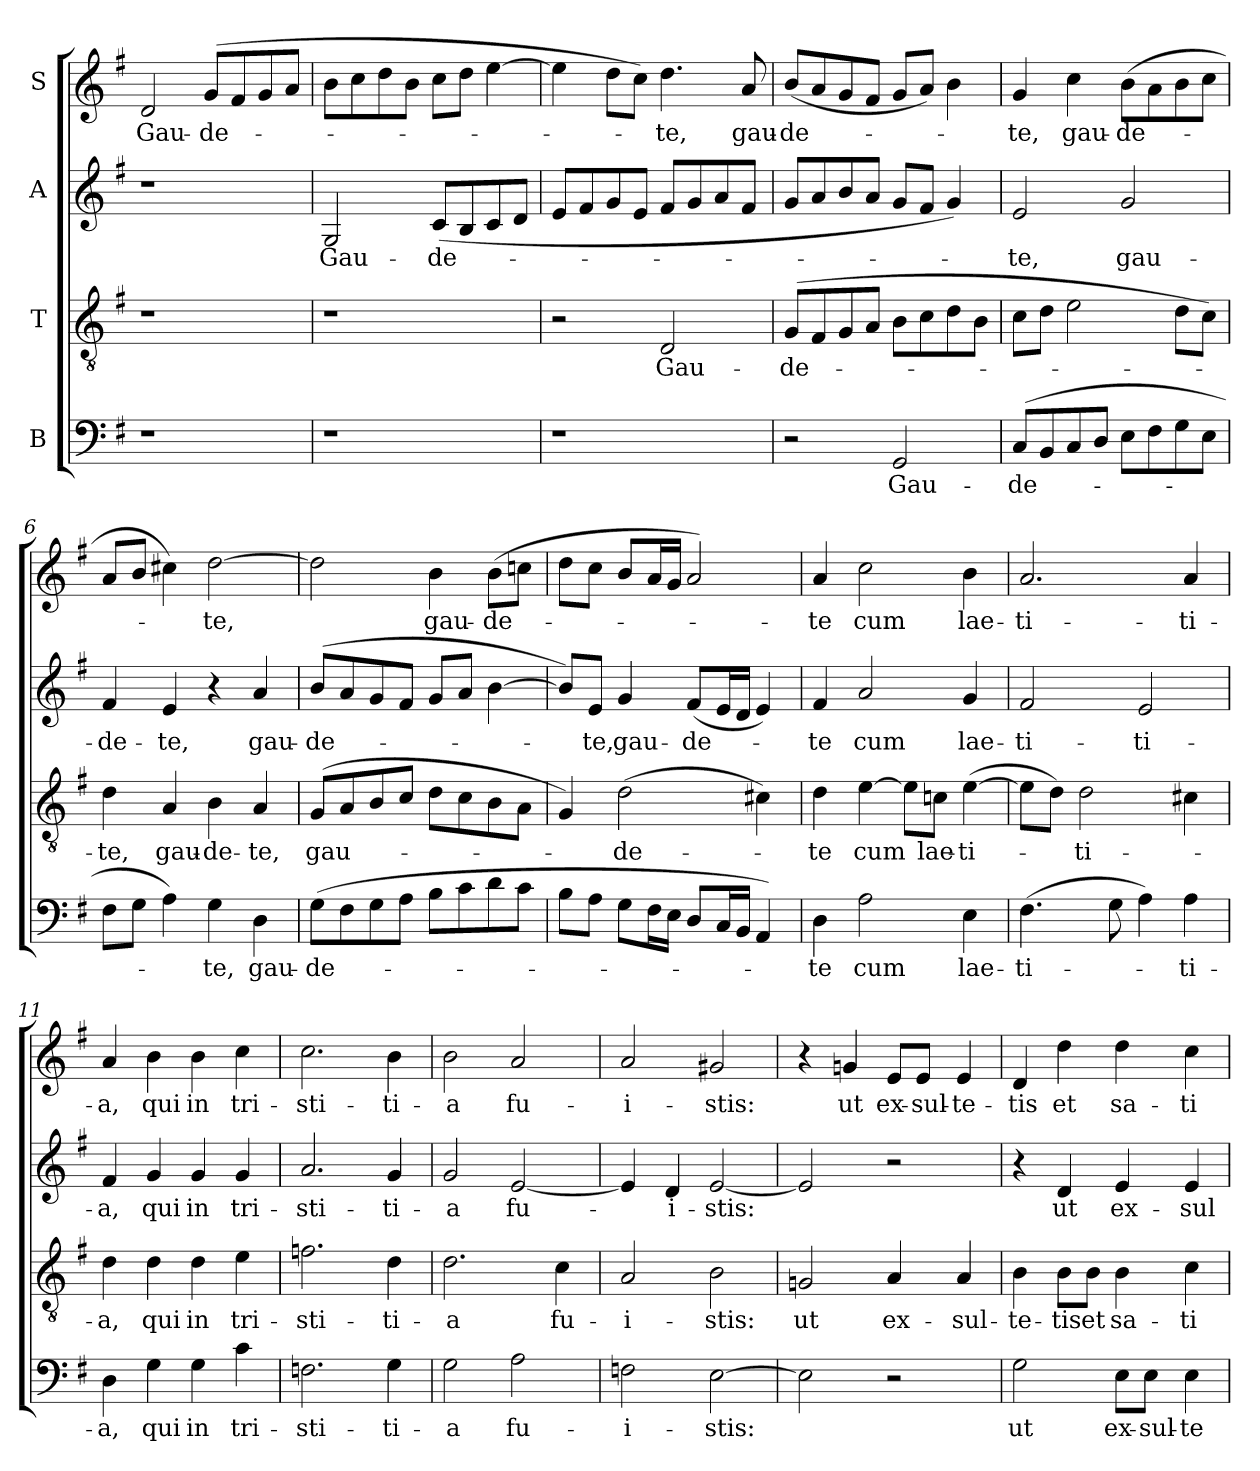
**kern	**text	**kern	**text	**kern	**text	**kern	**text
*part4	*part4	*part3	*part3	*part2	*part2	*part1	*part1
*staff4	*staff4	*staff3	*staff3	*staff2	*staff2	*staff1	*staff1
*I"B	*	*I"T	*	*I"A	*	*I"S	*
*clefF4	*	*clefGv2	*	*clefG2	*	*clefG2	*
*k[f#]	*	*k[f#]	*	*k[f#]	*	*k[f#]	*
*G:	*	*G:	*	*G:	*	*G:	*
=1	=1	=1	=1	=1	=1	=1	=1
!	!	!	!	!	!	!	!LO:LY:b
1r	.	1r	.	1r	.	2d/	Gau-
!	!	!	!	!	!	!	!LO:LY:b
.	.	.	.	.	.	(>8g/L	-de-
.	.	.	.	.	.	8f#/	.
.	.	.	.	.	.	8g/	.
.	.	.	.	.	.	8a/J	.
=2	=2	=2	=2	=2	=2	=2	=2
!	!	!	!	!	!LO:LY:b	!	!
1r	.	1r	.	2G/	Gau-	8b\L	.
.	.	.	.	.	.	8cc\	.
.	.	.	.	.	.	8dd\	.
.	.	.	.	.	.	8b\J	.
!	!	!	!	!	!LO:LY:b	!	!
.	.	.	.	(>8c/L	-de-	8cc\L	.
.	.	.	.	8B/	.	8dd\J	.
.	.	.	.	8c/	.	[>4ee\	.
.	.	.	.	8d/J	.	.	.
=3	=3	=3	=3	=3	=3	=3	=3
1r	.	2r	.	8e/L	.	4ee\]	.
.	.	.	.	8f#/	.	.	.
.	.	.	.	8g/	.	8dd\L	.
.	.	.	.	8e/J	.	8cc\J)	.
!	!	!	!LO:LY:b	!	!	!	!LO:LY:b
.	.	2D/	Gau-	8f#/L	.	4.dd\	-te,
.	.	.	.	8g/	.	.	.
.	.	.	.	8a/	.	.	.
!	!	!	!	!	!	!	!LO:LY:b
.	.	.	.	8f#/J	.	8a/	gau-
=4	=4	=4	=4	=4	=4	=4	=4
!	!	!	!LO:LY:b	!	!	!	!LO:LY:b
2r	.	(>8G/L	-de-	8g/L	.	(>8b/L	-de-
.	.	8F#/	.	8a/	.	8a/	.
.	.	8G/	.	8b/	.	8g/	.
.	.	8A/J	.	8a/J	.	8f#/J	.
!	!LO:LY:b	!	!	!	!	!	!
2GG/	Gau-	8B\L	.	8g/L	.	8g/L	.
.	.	8c\	.	8f#/J	.	8a/J)	.
.	.	8d\	.	4g/)	.	4b\	.
.	.	8B\J	.	.	.	.	.
!!LO:LB:g=z
=5	=5	=5	=5	=5	=5	=5	=5
!	!LO:LY:b	!	!	!	!LO:LY:b	!	!LO:LY:b
(>8C/L	-de-	8c\L	.	2e/	-te,	4g/	-te,
8BB/	.	8d\J	.	.	.	.	.
!	!	!	!	!	!	!	!LO:LY:b
8C/	.	2e\	.	.	.	4cc\	gau-
8D/J	.	.	.	.	.	.	.
!	!	!	!	!	!LO:LY:b	!	!LO:LY:b
8E\L	.	.	.	2g/	gau-	(>8b\L	-de-
8F#\	.	.	.	.	.	8a\	.
8G\	.	8d\L	.	.	.	8b\	.
8E\J	.	8c\J)	.	.	.	8cc\J	.
=6	=6	=6	=6	=6	=6	=6	=6
!	!	!	!LO:LY:b	!	!LO:LY:b	!	!
8F#\L	.	4d\	-te,	4f#/	-de-	8a/L	.
8G\J	.	.	.	.	.	8b/J	.
!	!	!	!LO:LY:b	!	!LO:LY:b	!	!
4A\)	.	4A/	gau-	4e/	-te,	4cc#X\)	.
!	!LO:LY:b	!	!LO:LY:b:rj	!	!	!	!LO:LY:b
4G\	-te,	4B\	-de-	4r	.	[>2dd\	-te,
!	!LO:LY:b	!	!LO:LY:b	!	!LO:LY:b	!	!
4D\	gau-	4A/	-te,	4a/	gau-	.	.
=7	=7	=7	=7	=7	=7	=7	=7
!	!LO:LY:b	!	!LO:LY:b	!	!LO:LY:b	!	!
(>8G\L	-de-	(>8G/L	gau-	(>8b/L	-de-	2dd\]	.
8F#\	.	8A/	.	8a/	.	.	.
8G\	.	8B/	.	8g/	.	.	.
8A\J	.	8c/J	.	8f#/J	.	.	.
!	!	!	!	!	!	!	!LO:LY:b
8B\L	.	8d\L	.	8g/L	.	4b\	gau-
8c\	.	8c\	.	8a/J	.	.	.
!	!	!	!	!	!	!	!LO:LY:b
8d\	.	8B\	.	[>4b\	.	(>8b\L	-de-
8c\J	.	8A\J	.	.	.	8ccn\J	.
=8	=8	=8	=8	=8	=8	=8	=8
8B\L	.	4G/)	.	8b/L])	.	8dd\L	.
!	!	!	!	!	!LO:LY:b	!	!
8A\J	.	.	.	8e/J	-te,	8cc\J	.
!	!	!	!LO:LY:b	!	!LO:LY:b	!	!
8G\L	.	(>2d\	-de-	4g/	gau-	8b/L	.
16F#\L	.	.	.	.	.	16a/L	.
16E\JJ	.	.	.	.	.	16g/JJ	.
!	!	!	!	!	!LO:LY:b	!	!
8D/L	.	.	.	(<8f#/L	-de-	2a/)	.
16C/L	.	.	.	16e/L	.	.	.
16BB/JJ	.	.	.	16d/JJ	.	.	.
4AA/)	.	4c#X\)	.	4e/)	.	.	.
!!LO:LB:g=z
=9	=9	=9	=9	=9	=9	=9	=9
!	!LO:LY:b	!	!LO:LY:b	!	!LO:LY:b	!	!LO:LY:b
4D\	-te	4d\	-te	4f#/	-te	4a/	-te
!	!LO:LY:b	!	!LO:LY:b	!	!LO:LY:b	!	!LO:LY:b
2A\	cum	[>4e\	cum	2a/	cum	2cc\	cum
.	.	8e\L]	.	.	.	.	.
!	!	!	!LO:LY:b	!	!	!	!
.	.	8cn\J	lae-	.	.	.	.
!	!LO:LY:b	!	!LO:LY:b	!	!LO:LY:b	!	!LO:LY:b
4E\	lae-	(>[>4e\	-ti-	4g/	lae-	4b\	lae-
=10	=10	=10	=10	=10	=10	=10	=10
!	!LO:LY:b	!	!	!	!LO:LY:b	!	!LO:LY:b
(>4.F#\	-ti-	8e\L]	.	2f#/	-ti-	2.a/	-ti-
.	.	8d\J)	.	.	.	.	.
!	!	!	!LO:LY:b	!	!	!	!
.	.	2d\	-ti-	.	.	.	.
8G\	.	.	.	.	.	.	.
!	!	!	!	!	!LO:LY:b	!	!
4A\)	.	.	.	2e/	-ti-	.	.
!	!LO:LY:b	!	!	!	!	!	!LO:LY:b
4A\	-ti-	4c#X\	.	.	.	4a/	-ti-
=11	=11	=11	=11	=11	=11	=11	=11
!	!LO:LY:b	!	!LO:LY:b	!	!LO:LY:b	!	!LO:LY:b
4D\	-a,	4d\	-a,	4f#/	-a,	4a/	-a,
!	!LO:LY:b	!	!LO:LY:b	!	!LO:LY:b	!	!LO:LY:b
4G\	qui	4d\	qui	4g/	qui	4b\	qui
!	!LO:LY:b	!	!LO:LY:b	!	!LO:LY:b	!	!LO:LY:b
4G\	in	4d\	in	4g/	in	4b\	in
!	!LO:LY:b	!	!LO:LY:b	!	!LO:LY:b	!	!LO:LY:b
4c\	tri-	4e\	tri-	4g/	tri-	4cc\	tri-
=12	=12	=12	=12	=12	=12	=12	=12
!	!LO:LY:b	!	!LO:LY:b	!	!LO:LY:b	!	!LO:LY:b
2.Fn\	-sti-	2.fn\	-sti-	2.a/	-sti-	2.cc\	-sti-
!	!LO:LY:b	!	!LO:LY:b	!	!LO:LY:b	!	!LO:LY:b
4G\	-ti-	4d\	-ti-	4g/	-ti-	4b\	-ti-
!!LO:PB:g=z
=13	=13	=13	=13	=13	=13	=13	=13
!	!LO:LY:b	!	!LO:LY:b	!	!LO:LY:b	!	!LO:LY:b
2G\	-a	2.d\	-a	2g/	-a	2b\	-a
!	!LO:LY:b	!	!	!	!LO:LY:b	!	!LO:LY:b
2A\	fu-	.	.	[<2e/	fu-	2a/	fu-
!	!	!	!LO:LY:b	!	!	!	!
.	.	4c\	fu-	.	.	.	.
=14	=14	=14	=14	=14	=14	=14	=14
!	!LO:LY:b	!	!LO:LY:b	!	!	!	!LO:LY:b
2Fn\	-i-	2A/	-i-	4e/]	.	2a/	-i-
!	!	!	!	!	!LO:LY:b	!	!
.	.	.	.	4d/	-i-	.	.
!	!LO:LY:b	!	!LO:LY:b	!	!LO:LY:b	!	!LO:LY:b
[>2E\	-stis:	2B\	-stis:	[<2e/	-stis:	2g#X/	-stis:
=15	=15	=15	=15	=15	=15	=15	=15
!	!	!	!LO:LY:b	!	!	!	!
2E\]	.	2Gn/	ut	2e/]	.	4r	.
!	!	!	!	!	!	!	!LO:LY:b
.	.	.	.	.	.	4gn/	ut
!	!	!	!LO:LY:b	!	!	!	!LO:LY:b
2r	.	4A/	ex-	2r	.	8e/L	ex-
!	!	!	!	!	!	!	!LO:LY:b
.	.	.	.	.	.	8e/J	-sul-
!	!	!	!LO:LY:b	!	!	!	!LO:LY:b:rj
.	.	4A/	-sul-	.	.	4e/	-te-
=16	=16	=16	=16	=16	=16	=16	=16
!	!LO:LY:b	!	!LO:LY:b	!	!	!	!LO:LY:b
2G\	ut	4B\	-te-	4r	.	4d/	-tis
!	!	!	!LO:LY:b	!	!LO:LY:b	!	!LO:LY:b
.	.	8B\L	-tis	4d/	ut	4dd\	et
!	!	!	!LO:LY:b	!	!	!	!
.	.	8B\J	et	.	.	.	.
!	!LO:LY:b	!	!LO:LY:b	!	!LO:LY:b	!	!LO:LY:b
8E\L	ex-	4B\	sa-	4e/	ex-	4dd\	sa-
!	!LO:LY:b	!	!	!	!	!	!
8E\J	-sul-	.	.	.	.	.	.
!	!LO:LY:b:rj	!	!LO:LY:b	!	!LO:LY:b	!	!LO:LY:b
4E\	-te-	4c\	-ti-	4e/	-sul-	4cc\	-ti-
=	=	=	=	=	=	=	=
*-	*-	*-	*-	*-	*-	*-	*-
